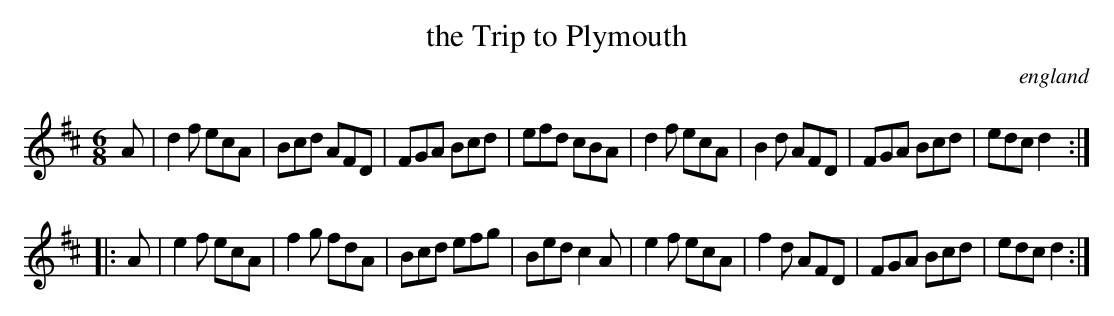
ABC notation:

X:1
T:the Trip to Plymouth
O:england
M:6/8
K:D
A | d2f ecA | Bcd AFD | FGA Bcd | efd cBA | \
d2f ecA | B2d AFD | FGA Bcd | edc d2 :|
|:A | e2f ecA | f2g fdA | Bcd efg | Bed c2A | \
e2f ecA | f2d AFD | FGA Bcd | edc d2 :|
